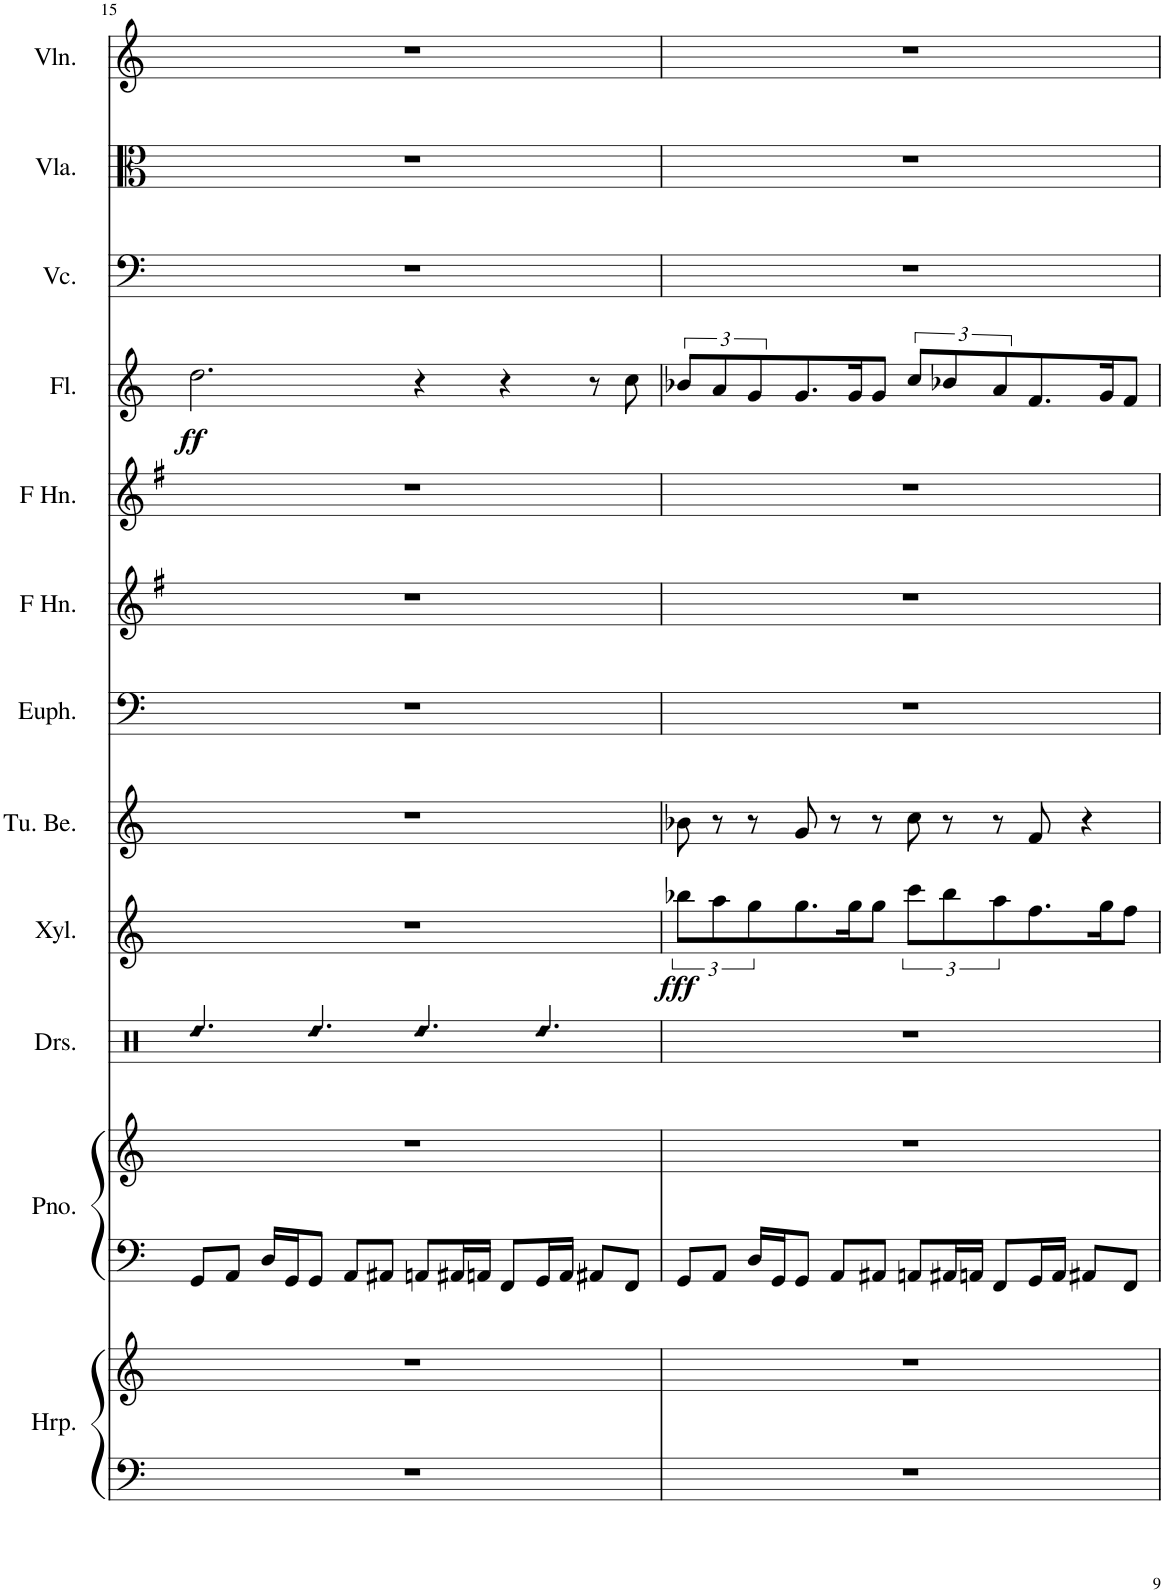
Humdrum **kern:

**kern	**kern	**kern	**kern	**kern	**kern	**dynam	**kern	**kern	**kern	**kern	**kern	**dynam	**kern	**kern	**kern
*part12	*part12	*part11	*part11	*part10	*part9	*part9	*part8	*part7	*part6	*part5	*part4	*part4	*part3	*part2	*part1
*staff14	*staff13	*staff12	*staff11	*staff10	*staff9	*staff9	*staff8	*staff7	*staff6	*staff5	*staff4	*staff4	*staff3	*staff2	*staff1
*I"Harp	*	*I"Piano	*	*I"Drumset	*I"Xylophone	*	*I"Tubular Bells	*I"Euphonium	*I"Horn in F	*I"Horn in F	*I"Flute	*	*I"Violoncello	*I"Viola	*I"Violin
*I'Hrp.	*	*I'Pno.	*	*I'Drs.	*I'Xyl.	*	*I'Tu. Be.	*I'Euph.	*	*	*I'Fl.	*	*I'Vc.	*I'Vla.	*I'Vln.
!!LO:PB:g=z
*clefF4	*clefG2	*clefF4	*clefG2	*clefX	*clefG2	*	*clefG2	*clefF4	*clefG2	*clefG2	*clefG2	*	*clefF4	*clefC3	*clefG2
*	*	*	*	*	*Trd-7c-12	*	*	*	*Trd4c7	*Trd4c7	*	*	*	*	*
*k[]	*k[]	*k[]	*k[]	*k[]	*k[]	*	*k[]	*k[]	*k[f#]	*k[f#]	*k[]	*	*k[]	*k[]	*k[]
*M6/4	*M6/4	*M6/4	*M6/4	*M6/4	*M6/4	*	*M6/4	*M6/4	*M6/4	*M6/4	*M6/4	*	*M6/4	*M6/4	*M6/4
=15	=15	=15	=15	=15	=15	=15	=15	=15	=15	=15	=15	=15	=15	=15	=15
!	!	!	!	!LO:N:head=diamond	!	!	!	!	!	!	!	!LO:DY:b	!	!	!
1.r	1.r	8GG/L	1.r	4.Rdd/	1.r	.	1.r	1.r	1.r	1.r	2.dd\	ff	1.r	1.r	1.r
.	.	8AA/J	.	.	.	.	.	.	.	.	.	.	.	.	.
.	.	16D/LL	.	.	.	.	.	.	.	.	.	.	.	.	.
.	.	16GG/J	.	.	.	.	.	.	.	.	.	.	.	.	.
!	!	!	!	!LO:N:head=diamond	!	!	!	!	!	!	!	!	!	!	!
.	.	8GG/J	.	4.Rdd/	.	.	.	.	.	.	.	.	.	.	.
.	.	8AA/L	.	.	.	.	.	.	.	.	.	.	.	.	.
.	.	8AA#X/J	.	.	.	.	.	.	.	.	.	.	.	.	.
!	!	!	!	!LO:N:head=diamond	!	!	!	!	!	!	!	!	!	!	!
.	.	8AAn/L	.	4.Rdd/	.	.	.	.	.	.	4r	.	.	.	.
.	.	16AA#X/L	.	.	.	.	.	.	.	.	.	.	.	.	.
.	.	16AAn/JJ	.	.	.	.	.	.	.	.	.	.	.	.	.
.	.	8FF/L	.	.	.	.	.	.	.	.	4r	.	.	.	.
!	!	!	!	!LO:N:head=diamond	!	!	!	!	!	!	!	!	!	!	!
.	.	16GG/L	.	4.Rdd/	.	.	.	.	.	.	.	.	.	.	.
.	.	16AA/JJ	.	.	.	.	.	.	.	.	.	.	.	.	.
.	.	8AA#X/L	.	.	.	.	.	.	.	.	8r	.	.	.	.
.	.	8FF/J	.	.	.	.	.	.	.	.	8cc\	.	.	.	.
=16	=16	=16	=16	=16	=16	=16	=16	=16	=16	=16	=16	=16	=16	=16	=16
!	!	!	!	!	!	!LO:DY:b	!	!	!	!	!	!	!	!	!
1.r	1.r	8GG/L	1.r	1.r	8bb-X\L	fff	8b-X\	1.r	1.r	1.r	8b-X/L	.	1.r	1.r	1.r
.	.	8AA/J	.	.	8aa\	.	8r	.	.	.	8a/	.	.	.	.
.	.	16D/LL	.	.	8gg\	.	8r	.	.	.	8g/	.	.	.	.
.	.	16GG/J	.	.	.	.	.	.	.	.	.	.	.	.	.
.	.	8GG/J	.	.	8.gg\	.	8g/	.	.	.	8.g/	.	.	.	.
.	.	8AA/L	.	.	.	.	8r	.	.	.	.	.	.	.	.
.	.	.	.	.	16gg\K	.	.	.	.	.	16g/K	.	.	.	.
.	.	8AA#X/J	.	.	8gg\J	.	8r	.	.	.	8g/J	.	.	.	.
.	.	8AAn/L	.	.	8ccc\L	.	8cc\	.	.	.	8cc/L	.	.	.	.
.	.	16AA#X/L	.	.	8bb-\	.	8r	.	.	.	8b-X/	.	.	.	.
.	.	16AAn/JJ	.	.	.	.	.	.	.	.	.	.	.	.	.
.	.	8FF/L	.	.	8aa\	.	8r	.	.	.	8a/	.	.	.	.
.	.	16GG/L	.	.	8.ff\	.	8f/	.	.	.	8.f/	.	.	.	.
.	.	16AA/JJ	.	.	.	.	.	.	.	.	.	.	.	.	.
.	.	8AA#X/L	.	.	.	.	4r	.	.	.	.	.	.	.	.
.	.	.	.	.	16gg\K	.	.	.	.	.	16g/K	.	.	.	.
.	.	8FF/J	.	.	8ff\J	.	.	.	.	.	8f/J	.	.	.	.
=	=	=	=	=	=	=	=	=	=	=	=	=	=	=	=
*-	*-	*-	*-	*-	*-	*-	*-	*-	*-	*-	*-	*-	*-	*-	*-
